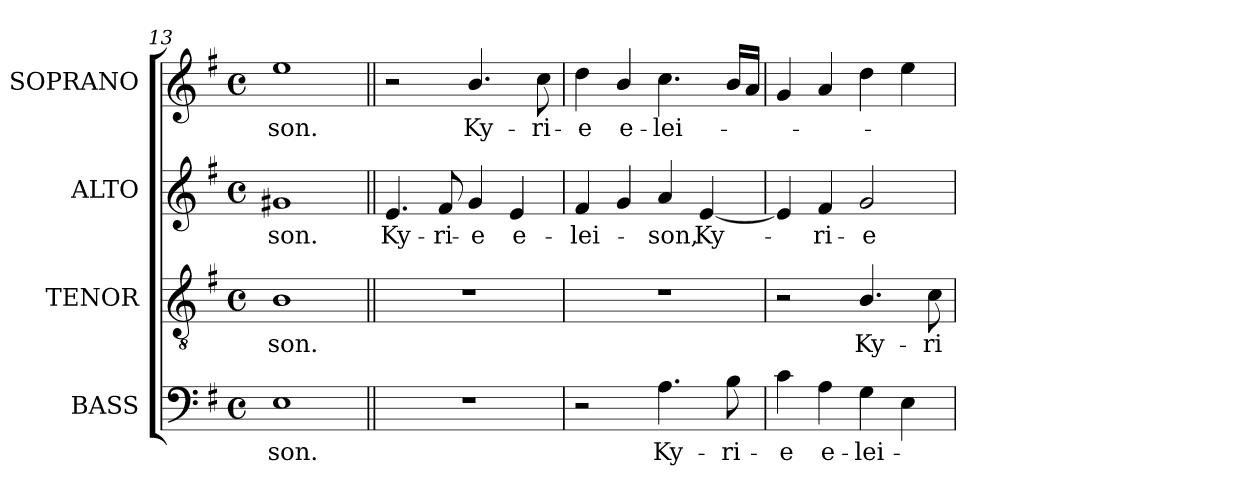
**kern	**text	**kern	**text	**kern	**text	**kern	**text
*part4	*part4	*part3	*part3	*part2	*part2	*part1	*part1
*staff4	*staff4	*staff3	*staff3	*staff2	*staff2	*staff1	*staff1
*I"BASS	*	*I"TENOR	*	*I"ALTO	*	*I"SOPRANO	*
*I'B.	*	*I'T.	*	*I'A.	*	*I'S.	*
*clefF4	*	*clefGv2	*	*clefG2	*	*clefG2	*
*	*	*ITrd7c12	*	*	*	*	*
*k[f#]	*	*k[f#]	*	*k[f#]	*	*k[f#]	*
*G:	*	*G:	*	*G:	*	*G:	*
*M4/4	*	*M4/4	*	*M4/4	*	*M4/4	*
*met(c)	*	*met(c)	*	*met(c)	*	*met(c)	*
=13	=13	=13	=13	=13	=13	=13	=13
!	!LO:LY:b:color=#000000	!	!	!	!	!	!
!	!	!	!LO:LY:b:color=#000000	!	!	!	!
!	!	!	!	!	!LO:LY:b:color=#000000	!	!
!	!	!	!	!	!	!	!LO:LY:b:color=#000000
1Ei	-son.	1BBi	-son.	1g#Xi	-son.	1eei	-son.
=14||	=14||	=14||	=14||	=14||	=14||	=14||	=14||
!	!	!	!	!	!LO:LY:b:color=#000000	!	!
1r	.	1r	.	4.ei/	Ky-	2r	.
!	!	!	!	!	!LO:LY:b:color=#000000	!	!
.	.	.	.	8f#i/	-ri-	.	.
!	!	!	!	!	!LO:LY:b:color=#000000	!	!
!	!	!	!	!	!	!	!LO:LY:b:color=#000000
.	.	.	.	4gi/	-e	4.bi/	Ky-
!	!	!	!	!	!LO:LY:b:color=#000000	!	!
.	.	.	.	4ei/	e-	.	.
!	!	!	!	!	!	!	!LO:LY:b:color=#000000
.	.	.	.	.	.	8cci\	-ri-
=15	=15	=15	=15	=15	=15	=15	=15
!	!	!	!	!	!LO:LY:b:color=#000000	!	!
!	!	!	!	!	!	!	!LO:LY:b:color=#000000
2r	.	1r	.	4f#i/	-lei-	4ddi\	-e
!	!	!	!	!	!	!	!LO:LY:b:color=#000000
.	.	.	.	4gi/	.	4bi/	e-
!	!LO:LY:b:color=#000000	!	!	!	!	!	!
!	!	!	!	!	!LO:LY:b:color=#000000	!	!
!	!	!	!	!	!	!	!LO:LY:b:color=#000000
4.Ai\	Ky-	.	.	4ai/	-son,	4.cci\	-lei-
!	!	!	!	!	!LO:LY:b:color=#000000	!	!
.	.	.	.	[4ei/	Ky-	.	.
!	!LO:LY:b:color=#000000	!	!	!	!	!	!
8Bi\	-ri-	.	.	.	.	16bi/LL	.
.	.	.	.	.	.	16ai/JJ	.
!!LO:LB:g=z
=16	=16	=16	=16	=16	=16	=16	=16
!	!LO:LY:b:color=#000000	!	!	!	!	!	!
4ci\	-e	2r	.	4ei/]	.	4gi/	.
!	!LO:LY:b:color=#000000	!	!	!	!	!	!
!	!	!	!	!	!LO:LY:b:color=#000000	!	!
4Ai\	e-	.	.	4f#i/	-ri-	4ai/	.
!	!LO:LY:b:color=#000000	!	!	!	!	!	!
!	!	!	!LO:LY:b:color=#000000	!	!	!	!
!	!	!	!	!	!LO:LY:b:color=#000000	!	!
4Gi\	-lei-	4.BBi/	Ky-	2gi/	-e	4ddi\	.
4Ei\	.	.	.	.	.	4eei\	.
!	!	!	!LO:LY:b:color=#000000	!	!	!	!
.	.	8Ci\	-ri-	.	.	.	.
=	=	=	=	=	=	=	=
*-	*-	*-	*-	*-	*-	*-	*-
